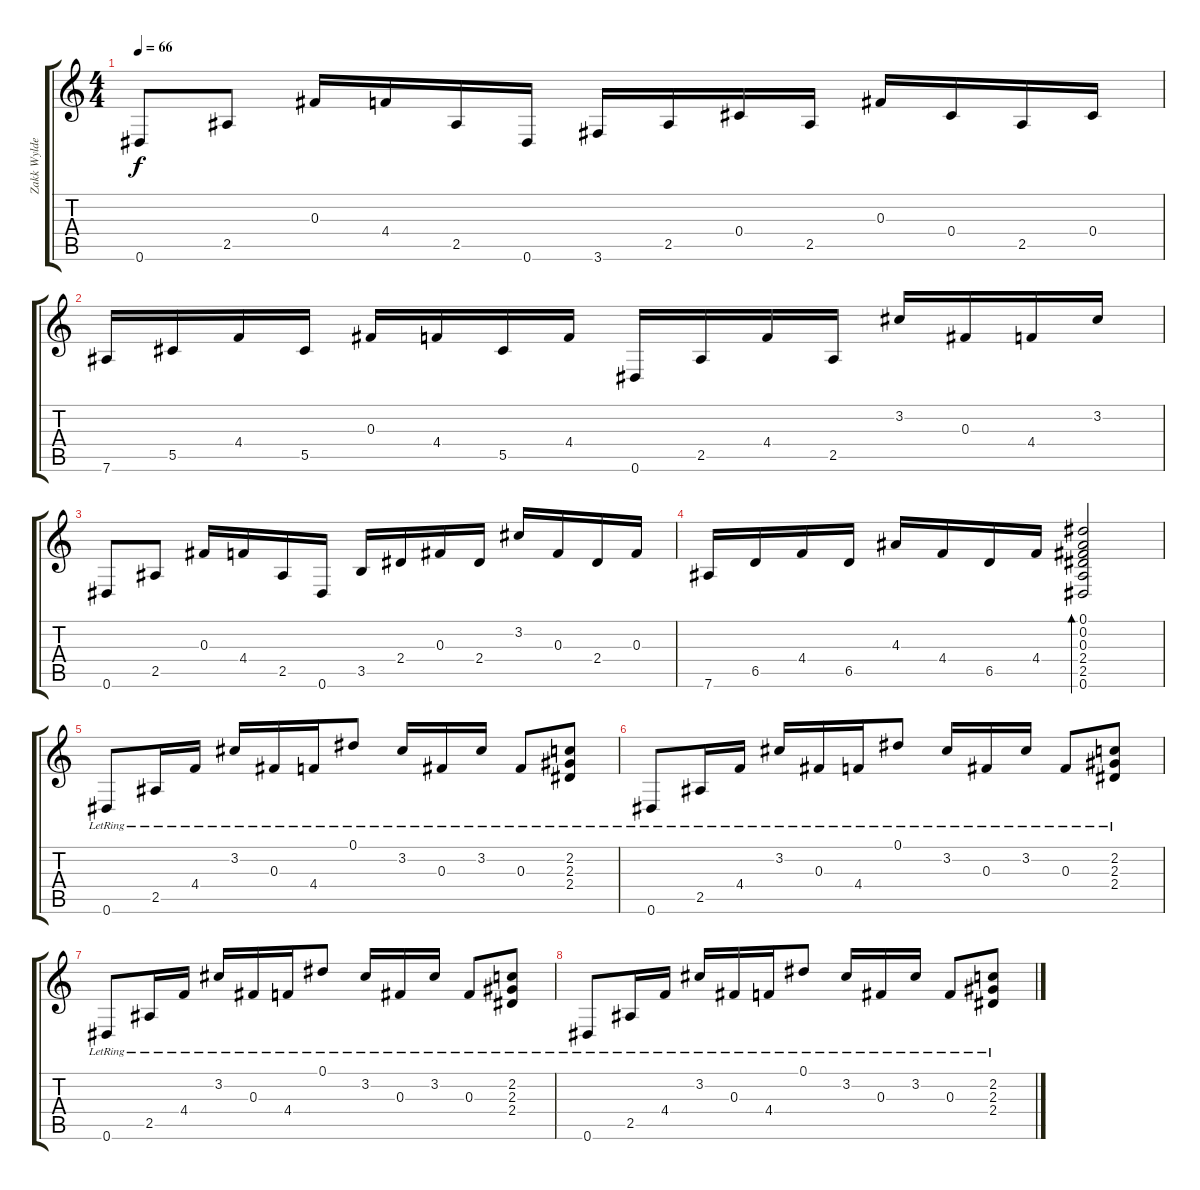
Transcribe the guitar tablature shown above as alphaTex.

\track ("Zakk Wylde" "Zakk Wylde") {instrument acousticguitarsteel}
\staff {score tabs}
\tuning (Eb4 Bb3 Gb3 Db3 Ab2 Eb2) {hide}
\ts (4 4)
\tempo 66
\clef g2
\ks c
0.6.8{dy f} 2.5.8 0.3.16 4.4.16 2.5.16 0.6.16 3.6.16 2.5.16 0.4.16 2.5.16 0.3.16 0.4.16 2.5.16 0.4.16 |
7.6.16 5.5.16 4.4.16 5.5.16 0.3.16 4.4.16 5.5.16 4.4.16 0.6.16 2.5.16 4.4.16 2.5.16 3.2.16 0.3.16 4.4.16 3.2.16 |
0.6.8 2.5.8 0.3.16 4.4.16 2.5.16 0.6.16 3.5.16 2.4.16 0.3.16 2.4.16 3.2.16 0.3.16 2.4.16 0.3.16 |
7.6.16 6.5.16 4.4.16 6.5.16 4.3.16 4.4.16 6.5.16 4.4.16 (0.1 0.2 0.3 2.4 2.5 0.6).2{bd 60} |
0.6{lr}.8{beam Up} 2.5{lr}.16{beam Up} 4.4{lr}.16{beam Up} 3.2{lr}.16 0.3{lr}.16 4.4{lr}.16 0.1{lr}.8 3.2{lr}.16 0.3{lr}.16 3.2{lr}.16 0.3{lr}.8 (2.2{lr} 2.3{lr} 2.4{lr}).8 |
0.6{lr}.8 2.5{lr}.16 4.4{lr}.16 3.2{lr}.16 0.3{lr}.16 4.4{lr}.16 0.1{lr}.8 3.2{lr}.16 0.3{lr}.16 3.2{lr}.16 0.3{lr}.8 (2.2{lr} 2.3{lr} 2.4{lr}).8 |
0.6{lr}.8 2.5{lr}.16 4.4{lr}.16 3.2{lr}.16 0.3{lr}.16 4.4{lr}.16 0.1{lr}.8 3.2{lr}.16 0.3{lr}.16 3.2{lr}.16 0.3{lr}.8 (2.2{lr} 2.3{lr} 2.4{lr}).8 |
0.6{lr}.8 2.5{lr}.16 4.4{lr}.16 3.2{lr}.16 0.3{lr}.16 4.4{lr}.16 0.1{lr}.8 3.2{lr}.16 0.3{lr}.16 3.2{lr}.16 0.3{lr}.8 (2.2{lr} 2.3{lr} 2.4{lr}).8
